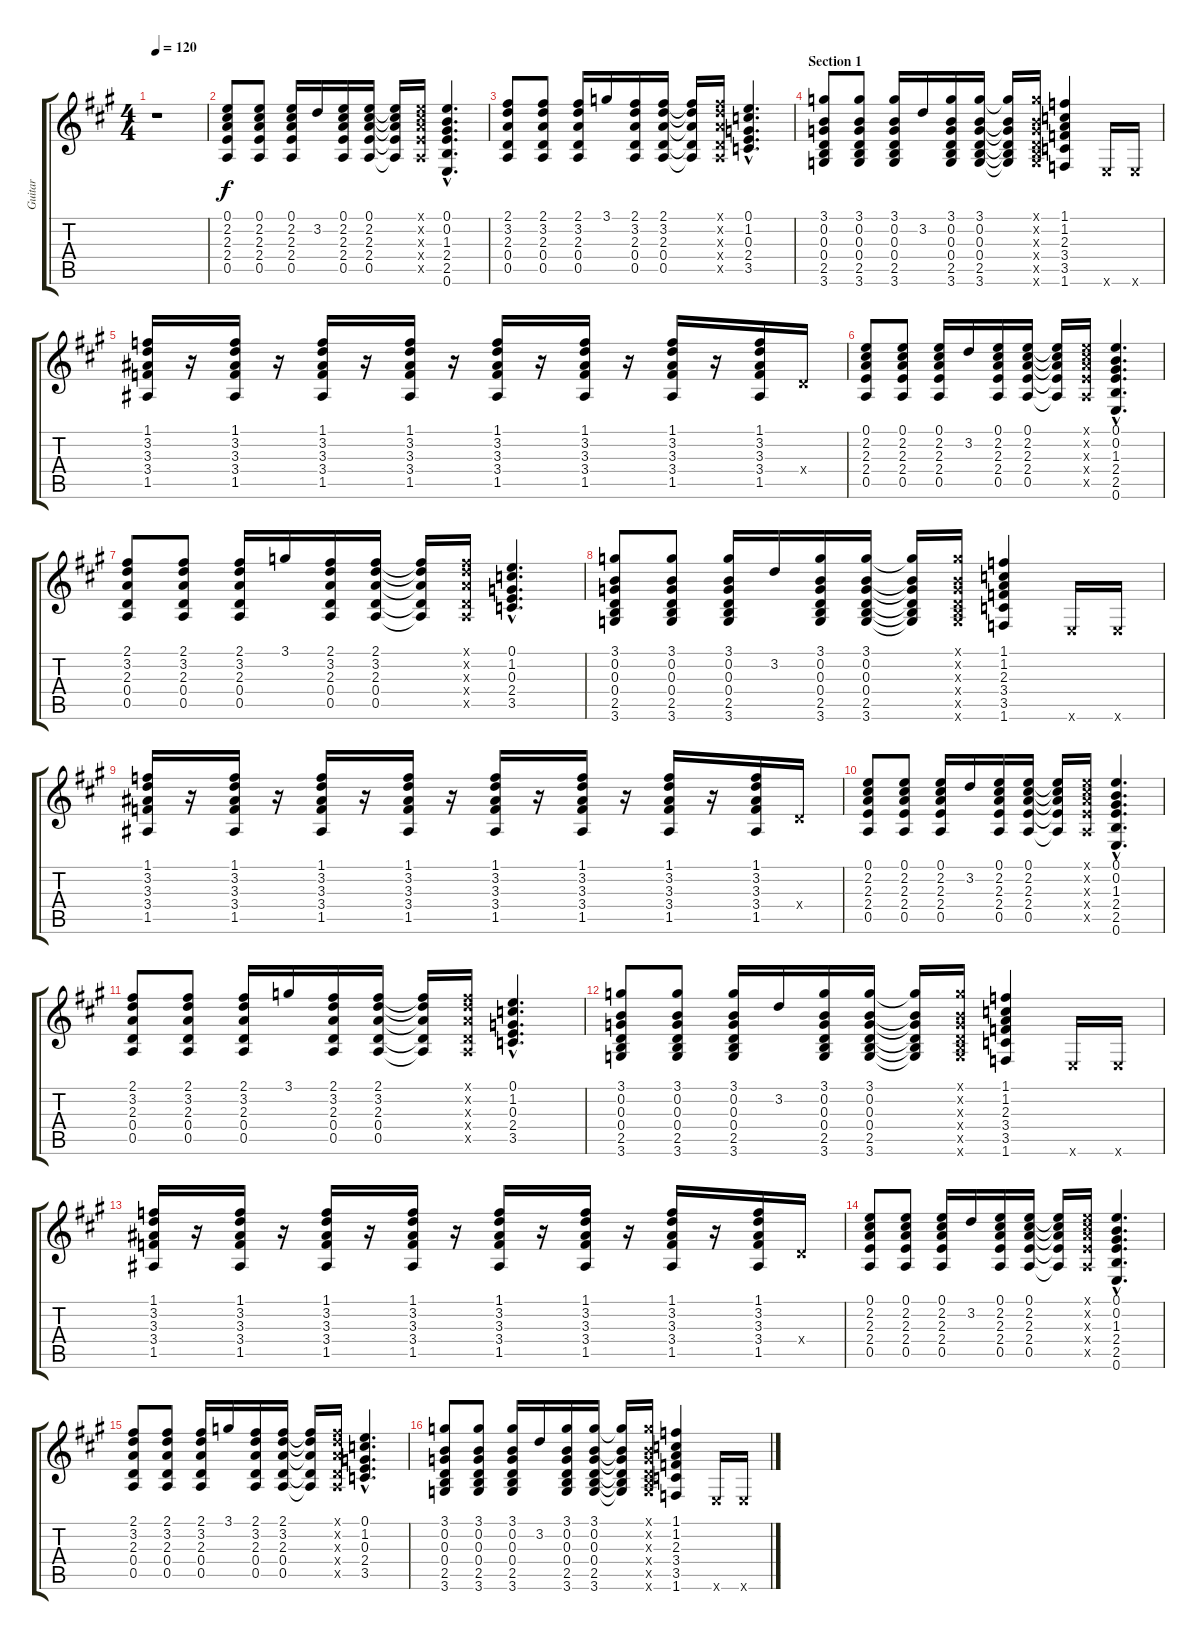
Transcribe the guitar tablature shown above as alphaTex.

\track ("Guitar" "Guitar") {instrument electricguitarclean}
\staff {score tabs}
\tuning (E4 B3 G3 D3 A2 E2) {hide}
\ts (4 4)
\tempo 120
\clef g2
\ks a
r.1{dy f instrument electricguitarclean} |
(0.1 2.2 2.3 2.4 0.5).8 (0.1 2.2 2.3 2.4 0.5).8 (0.1 2.2 2.3 2.4 0.5).16 3.2.16 (0.1 2.2 2.3 2.4 0.5).16 (0.1 2.2 2.3 2.4 0.5).16 (0.1{t} 2.2{t} 2.3{t} 2.4{t} 0.5{t}).16 (0.1{x} 2.2{x} 2.3{x} 2.4{x} 0.5{x}).16 (0.1{hac} 0.2{hac} 1.3{hac} 2.4{hac} 2.5{hac} 0.6{hac}).4{d} |
(2.1 3.2 2.3 0.4 0.5).8 (2.1 3.2 2.3 0.4 0.5).8 (2.1 3.2 2.3 0.4 0.5).16 3.1.16 (2.1 3.2 2.3 0.4 0.5).16 (2.1 3.2 2.3 0.4 0.5).16 (2.1{t} 3.2{t} 2.3{t} 0.4{t} 0.5{t}).16 (2.1{x} 3.2{x} 2.3{x} 0.4{x} 0.5{x}).16 (0.1{hac} 1.2{hac} 0.3{hac} 2.4{hac} 3.5{hac}).4{d} |
\section ("" "Section 1")
(3.1 0.2 0.3 0.4 2.5 3.6).8 (3.1 0.2 0.3 0.4 2.5 3.6).8 (3.1 0.2 0.3 0.4 2.5 3.6).16 3.2.16 (3.1 0.2 0.3 0.4 2.5 3.6).16 (3.1 0.2 0.3 0.4 2.5 3.6).16 (3.1{t} 0.2{t} 0.3{t} 0.4{t} 2.5{t} 3.6{t}).16 (3.1{x} 0.2{x} 0.3{x} 0.4{x} 2.5{x} 3.6{x}).16 (1.1 1.2 2.3 3.4 3.5 1.6).4 0.6{x}.16 0.6{x}.16 |
(1.1 3.2 3.3 3.4 1.5).16 r.16 (1.1 3.2 3.3 3.4 1.5).16 r.16 (1.1 3.2 3.3 3.4 1.5).16 r.16 (1.1 3.2 3.3 3.4 1.5).16 r.16 (1.1 3.2 3.3 3.4 1.5).16 r.16 (1.1 3.2 3.3 3.4 1.5).16 r.16 (1.1 3.2 3.3 3.4 1.5).16 r.16 (1.1 3.2 3.3 3.4 1.5).16 0.4{x}.16 |
(0.1 2.2 2.3 2.4 0.5).8 (0.1 2.2 2.3 2.4 0.5).8 (0.1 2.2 2.3 2.4 0.5).16 3.2.16 (0.1 2.2 2.3 2.4 0.5).16 (0.1 2.2 2.3 2.4 0.5).16 (0.1{t} 2.2{t} 2.3{t} 2.4{t} 0.5{t}).16 (0.1{x} 2.2{x} 2.3{x} 2.4{x} 0.5{x}).16 (0.1{hac} 0.2{hac} 1.3{hac} 2.4{hac} 2.5{hac} 0.6{hac}).4{d} |
(2.1 3.2 2.3 0.4 0.5).8 (2.1 3.2 2.3 0.4 0.5).8 (2.1 3.2 2.3 0.4 0.5).16 3.1.16 (2.1 3.2 2.3 0.4 0.5).16 (2.1 3.2 2.3 0.4 0.5).16 (2.1{t} 3.2{t} 2.3{t} 0.4{t} 0.5{t}).16 (2.1{x} 3.2{x} 2.3{x} 0.4{x} 0.5{x}).16 (0.1{hac} 1.2{hac} 0.3{hac} 2.4{hac} 3.5{hac}).4{d} |
(3.1 0.2 0.3 0.4 2.5 3.6).8 (3.1 0.2 0.3 0.4 2.5 3.6).8 (3.1 0.2 0.3 0.4 2.5 3.6).16 3.2.16 (3.1 0.2 0.3 0.4 2.5 3.6).16 (3.1 0.2 0.3 0.4 2.5 3.6).16 (3.1{t} 0.2{t} 0.3{t} 0.4{t} 2.5{t} 3.6{t}).16 (3.1{x} 0.2{x} 0.3{x} 0.4{x} 2.5{x} 3.6{x}).16 (1.1 1.2 2.3 3.4 3.5 1.6).4 0.6{x}.16 0.6{x}.16 |
(1.1 3.2 3.3 3.4 1.5).16 r.16 (1.1 3.2 3.3 3.4 1.5).16 r.16 (1.1 3.2 3.3 3.4 1.5).16 r.16 (1.1 3.2 3.3 3.4 1.5).16 r.16 (1.1 3.2 3.3 3.4 1.5).16 r.16 (1.1 3.2 3.3 3.4 1.5).16 r.16 (1.1 3.2 3.3 3.4 1.5).16 r.16 (1.1 3.2 3.3 3.4 1.5).16 0.4{x}.16 |
(0.1 2.2 2.3 2.4 0.5).8 (0.1 2.2 2.3 2.4 0.5).8 (0.1 2.2 2.3 2.4 0.5).16 3.2.16 (0.1 2.2 2.3 2.4 0.5).16 (0.1 2.2 2.3 2.4 0.5).16 (0.1{t} 2.2{t} 2.3{t} 2.4{t} 0.5{t}).16 (0.1{x} 2.2{x} 2.3{x} 2.4{x} 0.5{x}).16 (0.1{hac} 0.2{hac} 1.3{hac} 2.4{hac} 2.5{hac} 0.6{hac}).4{d} |
(2.1 3.2 2.3 0.4 0.5).8 (2.1 3.2 2.3 0.4 0.5).8 (2.1 3.2 2.3 0.4 0.5).16 3.1.16 (2.1 3.2 2.3 0.4 0.5).16 (2.1 3.2 2.3 0.4 0.5).16 (2.1{t} 3.2{t} 2.3{t} 0.4{t} 0.5{t}).16 (2.1{x} 3.2{x} 2.3{x} 0.4{x} 0.5{x}).16 (0.1{hac} 1.2{hac} 0.3{hac} 2.4{hac} 3.5{hac}).4{d} |
(3.1 0.2 0.3 0.4 2.5 3.6).8 (3.1 0.2 0.3 0.4 2.5 3.6).8 (3.1 0.2 0.3 0.4 2.5 3.6).16 3.2.16 (3.1 0.2 0.3 0.4 2.5 3.6).16 (3.1 0.2 0.3 0.4 2.5 3.6).16 (3.1{t} 0.2{t} 0.3{t} 0.4{t} 2.5{t} 3.6{t}).16 (3.1{x} 0.2{x} 0.3{x} 0.4{x} 2.5{x} 3.6{x}).16 (1.1 1.2 2.3 3.4 3.5 1.6).4 0.6{x}.16 0.6{x}.16 |
(1.1 3.2 3.3 3.4 1.5).16 r.16 (1.1 3.2 3.3 3.4 1.5).16 r.16 (1.1 3.2 3.3 3.4 1.5).16 r.16 (1.1 3.2 3.3 3.4 1.5).16 r.16 (1.1 3.2 3.3 3.4 1.5).16 r.16 (1.1 3.2 3.3 3.4 1.5).16 r.16 (1.1 3.2 3.3 3.4 1.5).16 r.16 (1.1 3.2 3.3 3.4 1.5).16 0.4{x}.16 |
(0.1 2.2 2.3 2.4 0.5).8 (0.1 2.2 2.3 2.4 0.5).8 (0.1 2.2 2.3 2.4 0.5).16 3.2.16 (0.1 2.2 2.3 2.4 0.5).16 (0.1 2.2 2.3 2.4 0.5).16 (0.1{t} 2.2{t} 2.3{t} 2.4{t} 0.5{t}).16 (0.1{x} 2.2{x} 2.3{x} 2.4{x} 0.5{x}).16 (0.1{hac} 0.2{hac} 1.3{hac} 2.4{hac} 2.5{hac} 0.6{hac}).4{d} |
(2.1 3.2 2.3 0.4 0.5).8 (2.1 3.2 2.3 0.4 0.5).8 (2.1 3.2 2.3 0.4 0.5).16 3.1.16 (2.1 3.2 2.3 0.4 0.5).16 (2.1 3.2 2.3 0.4 0.5).16 (2.1{t} 3.2{t} 2.3{t} 0.4{t} 0.5{t}).16 (2.1{x} 3.2{x} 2.3{x} 0.4{x} 0.5{x}).16 (0.1{hac} 1.2{hac} 0.3{hac} 2.4{hac} 3.5{hac}).4{d} |
(3.1 0.2 0.3 0.4 2.5 3.6).8 (3.1 0.2 0.3 0.4 2.5 3.6).8 (3.1 0.2 0.3 0.4 2.5 3.6).16 3.2.16 (3.1 0.2 0.3 0.4 2.5 3.6).16 (3.1 0.2 0.3 0.4 2.5 3.6).16 (3.1{t} 0.2{t} 0.3{t} 0.4{t} 2.5{t} 3.6{t}).16 (3.1{x} 0.2{x} 0.3{x} 0.4{x} 2.5{x} 3.6{x}).16 (1.1 1.2 2.3 3.4 3.5 1.6).4 0.6{x}.16 0.6{x}.16
